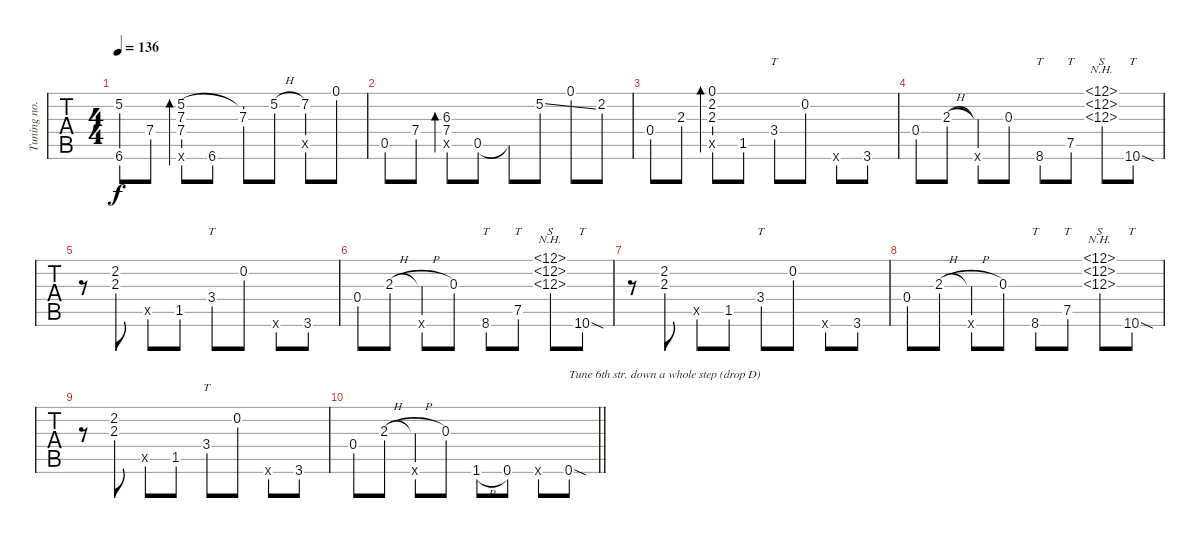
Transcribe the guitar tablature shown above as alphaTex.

\track ("Tuning no.1" "Tuning no.") {instrument acousticguitarsteel}
\staff {tabs}
\tuning (E4 C4 G3 D3 A2 E2) {hide}
\ts (4 4)
\tempo 136
\clef g2
\ks c
(5.2{t} 6.6).8{dy f} 7.4.8 (5.2 7.3 7.4 0.6{x}).8{bd 60} 6.6.8 (5.2{t} 7.3).8 5.2{h}.8 (7.2 0.5{x}).8 0.1.8 |
0.5.8 7.4.8 (6.3 7.4 0.5{x}).8{bd 60} 0.5.8 0.5{t}.8 5.2{ss}.8 0.1.8 2.2.8 |
0.4.8 2.3.8 (0.1 2.2 2.3 0.5{x}).8{bd 60} 1.5.8 3.4.8{tt} 0.2.8 0.6{x}.8 3.6.8 |
0.4.8 2.3{h}.8 (2.3{t} 0.6{x}).8 0.3.8 8.6.8{tt} 7.5.8{tt} (12.1{nh} 12.2{nh} 12.3{nh}).8{s} 10.6{sod}.8{tt} |
r.8 (2.2 2.3).8 0.5{x}.8 1.5.8 3.4.8{tt} 0.2.8 0.6{x}.8 3.6.8 |
0.4.8 2.3{h}.8 (2.3{h t} 0.6{x}).8 0.3.8 8.6.8{tt} 7.5.8{tt} (12.1{nh} 12.2{nh} 12.3{nh}).8{s} 10.6{sod}.8{tt} |
r.8 (2.2 2.3).8 0.5{x}.8 1.5.8 3.4.8{tt} 0.2.8 0.6{x}.8 3.6.8 |
0.4.8 2.3{h}.8 (2.3{h t} 0.6{x}).8 0.3.8 8.6.8{tt} 7.5.8{tt} (12.1{nh} 12.2{nh} 12.3{nh}).8{s} 10.6{sod}.8{tt} |
r.8 (2.2 2.3).8 0.5{x}.8 1.5.8 3.4.8{tt} 0.2.8 0.6{x}.8 3.6.8 |
\barLineRight lightlight
0.4.8 2.3{h}.8 (2.3{h t} 0.6{x}).8 0.3.8 1.6{h}.8 0.6.8 0.6{x}.8 0.6{sod}.8{txt "Tune 6th str. down a whole step (drop D)"}
